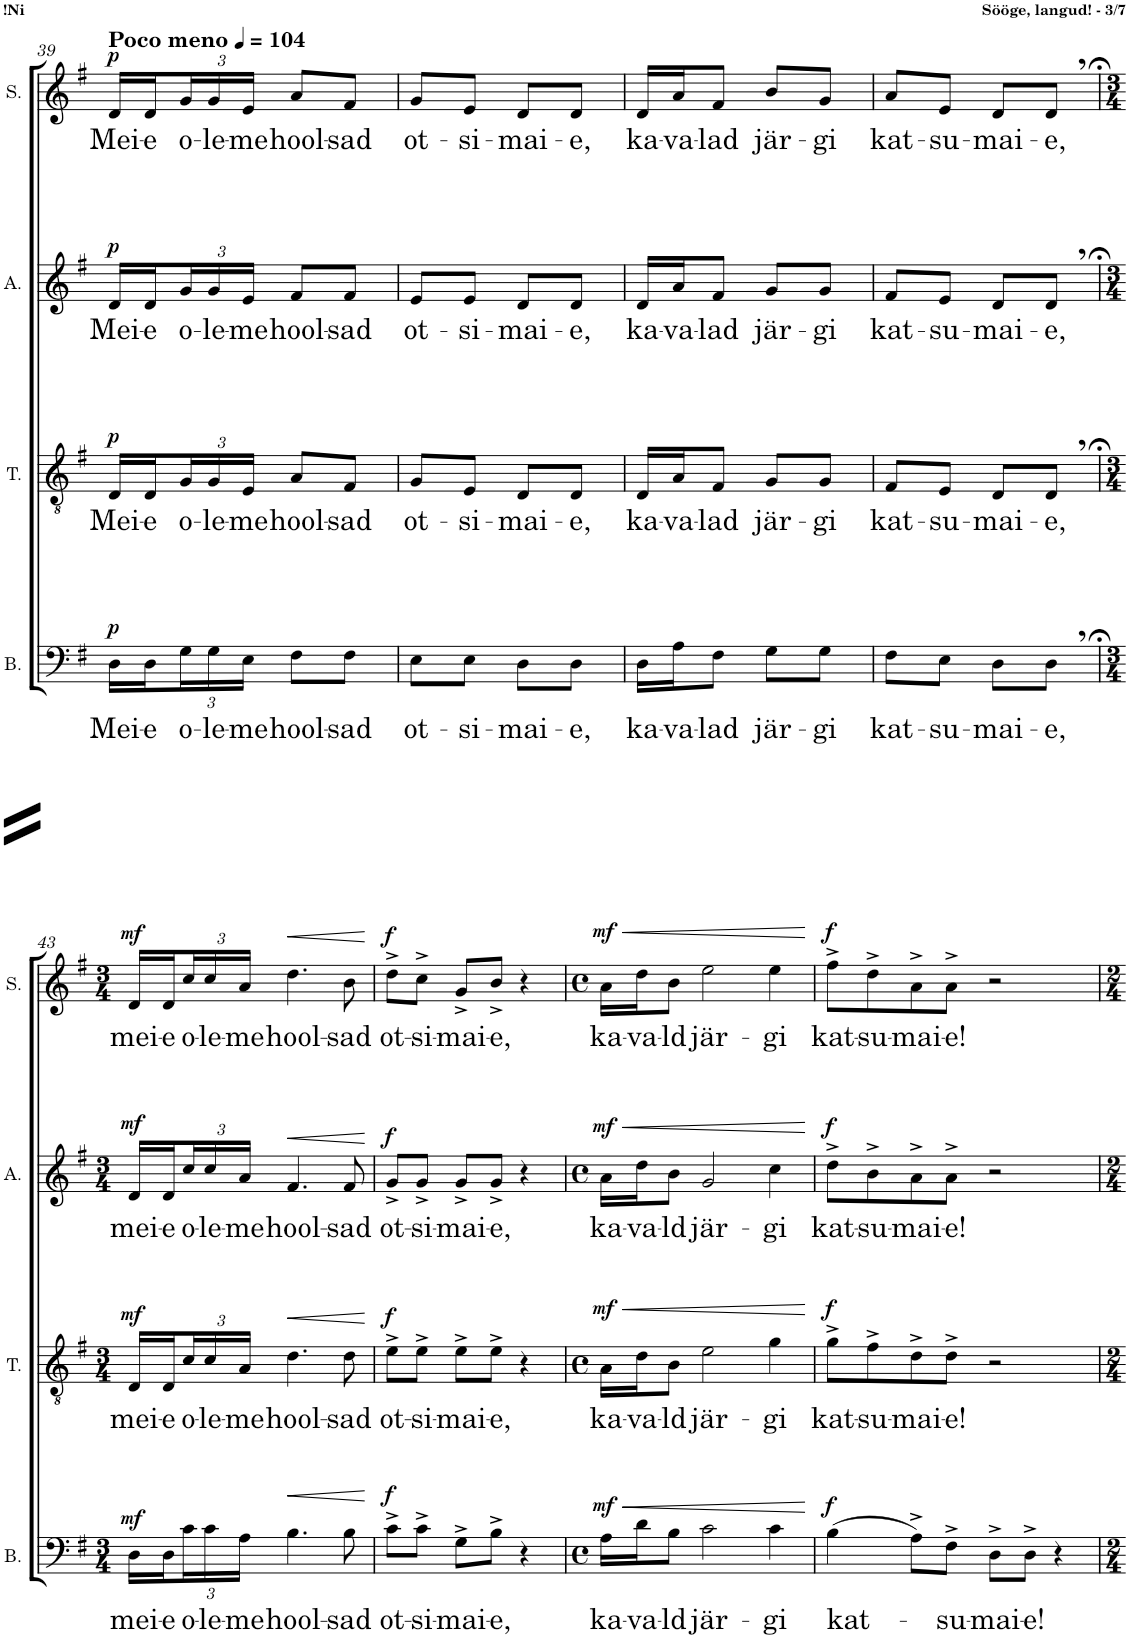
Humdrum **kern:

**kern	**text	**dynam	**kern	**text	**dynam	**kern	**text	**dynam	**kern	**text	**dynam
*part4	*part4	*part4	*part3	*part3	*part3	*part2	*part2	*part2	*part1	*part1	*part1
*staff4	*staff4	*staff4	*staff3	*staff3	*staff3	*staff2	*staff2	*staff2	*staff1	*staff1	*staff1
*I"Bass	*	*	*I"Tenor	*	*	*I"Alto	*	*	*I"Soprano	*	*
*I'B.	*	*	*I'T.	*	*	*I'A.	*	*	*I'S.	*	*
!!LO:PB:g=z
*clefF4	*	*	*clefGv2	*	*	*clefG2	*	*	*clefG2	*	*
*k[f#]	*	*	*k[f#]	*	*	*k[f#]	*	*	*k[f#]	*	*
*M2/4	*	*	*M2/4	*	*	*M2/4	*	*	*M2/4	*	*
*MM104	*	*	*MM104	*	*	*MM104	*	*	*MM104	*	*
=39	=39	=39	=39	=39	=39	=39	=39	=39	=39	=39	=39
!	!	!	!	!	!	!	!	!	!LO:TX:a:B:t=Poco meno	!	!
!	!LO:LY:b	!LO:DY:a	!	!LO:LY:b	!LO:DY:a	!	!LO:LY:b	!LO:DY:a	!	!LO:LY:b	!LO:DY:a
16D\LL	Mei-	p	16D/LL	Mei-	p	16d/LL	Mei-	p	16d/LL	Mei-	p
!	!LO:LY:b	!	!	!LO:LY:b	!	!	!LO:LY:b	!	!	!LO:LY:b	!
16D\	-e	.	16D/	-e	.	16d/	-e	.	16d/	-e	.
*Xbrackettup	*	*	*	*	*	*	*	*	*	*	*
!	!LO:LY:b	!	!	!	!	!	!	!	!	!	!
*	*	*	*Xbrackettup	*	*	*	*	*	*	*	*
!	!	!	!	!LO:LY:b	!	!	!	!	!	!	!
*	*	*	*	*	*	*Xbrackettup	*	*	*	*	*
!	!	!	!	!	!	!	!LO:LY:b	!	!	!	!
*	*	*	*	*	*	*	*	*	*Xbrackettup	*	*
!	!	!	!	!	!	!	!	!	!	!LO:LY:b	!
24G\	o-	.	24G/	o-	.	24g/	o-	.	24g/	o-	.
!	!LO:LY:b	!	!	!LO:LY:b	!	!	!LO:LY:b	!	!	!LO:LY:b	!
24G\	-le-	.	24G/	-le-	.	24g/	-le-	.	24g/	-le-	.
!	!LO:LY:b	!	!	!LO:LY:b	!	!	!LO:LY:b	!	!	!LO:LY:b	!
24E\JJ	-me	.	24E/JJ	-me	.	24e/JJ	-me	.	24e/JJ	-me	.
!	!LO:LY:b	!	!	!LO:LY:b	!	!	!LO:LY:b	!	!	!LO:LY:b	!
8F#\L	hool-	.	8A/L	hool-	.	8f#/L	hool-	.	8a/L	hool-	.
!	!LO:LY:b	!	!	!LO:LY:b	!	!	!LO:LY:b	!	!	!LO:LY:b	!
8F#\J	-sad	.	8F#/J	-sad	.	8f#/J	-sad	.	8f#/J	-sad	.
=40	=40	=40	=40	=40	=40	=40	=40	=40	=40	=40	=40
!	!LO:LY:b	!	!	!LO:LY:b	!	!	!LO:LY:b	!	!	!LO:LY:b	!
8E\L	ot-	.	8G/L	ot-	.	8e/L	ot-	.	8g/L	ot-	.
!	!LO:LY:b	!	!	!LO:LY:b	!	!	!LO:LY:b	!	!	!LO:LY:b	!
8E\J	-si-	.	8E/J	-si-	.	8e/J	-si-	.	8e/J	-si-	.
!	!LO:LY:b	!	!	!LO:LY:b	!	!	!LO:LY:b	!	!	!LO:LY:b	!
8D\L	-mai-	.	8D/L	-mai-	.	8d/L	-mai-	.	8d/L	-mai-	.
!	!LO:LY:b	!	!	!LO:LY:b	!	!	!LO:LY:b	!	!	!LO:LY:b	!
8D\J	-e,	.	8D/J	-e,	.	8d/J	-e,	.	8d/J	-e,	.
=41	=41	=41	=41	=41	=41	=41	=41	=41	=41	=41	=41
!	!LO:LY:b	!	!	!LO:LY:b	!	!	!LO:LY:b	!	!	!LO:LY:b	!
16D\LL	ka-	.	16D/LL	ka-	.	16d/LL	ka-	.	16d/LL	ka-	.
!	!LO:LY:b	!	!	!LO:LY:b	!	!	!LO:LY:b	!	!	!LO:LY:b	!
16A\J	-va-	.	16A/J	-va-	.	16a/J	-va-	.	16a/J	-va-	.
!	!LO:LY:b	!	!	!LO:LY:b	!	!	!LO:LY:b	!	!	!LO:LY:b	!
8F#\J	-lad	.	8F#/J	-lad	.	8f#/J	-lad	.	8f#/J	-lad	.
!	!LO:LY:b	!	!	!LO:LY:b	!	!	!LO:LY:b	!	!	!LO:LY:b	!
8G\L	jär-	.	8G/L	jär-	.	8g/L	jär-	.	8b/L	jär-	.
!	!LO:LY:b	!	!	!LO:LY:b	!	!	!LO:LY:b	!	!	!LO:LY:b	!
8G\J	-gi	.	8G/J	-gi	.	8g/J	-gi	.	8g/J	-gi	.
=42	=42	=42	=42	=42	=42	=42	=42	=42	=42	=42	=42
!	!LO:LY:b	!	!	!LO:LY:b	!	!	!LO:LY:b	!	!	!LO:LY:b	!
8F#\L	kat-	.	8F#/L	kat-	.	8f#/L	kat-	.	8a/L	kat-	.
!	!LO:LY:b	!	!	!LO:LY:b	!	!	!LO:LY:b	!	!	!LO:LY:b	!
8E\J	-su-	.	8E/J	-su-	.	8e/J	-su-	.	8e/J	-su-	.
!	!LO:LY:b	!	!	!LO:LY:b	!	!	!LO:LY:b	!	!	!LO:LY:b	!
8D\L	-mai-	.	8D/L	-mai-	.	8d/L	-mai-	.	8d/L	-mai-	.
!	!LO:LY:b	!	!	!LO:LY:b	!	!	!LO:LY:b	!	!	!LO:LY:b	!
8D,\J	-e,	.	8D,/J	-e,	.	8d,/J	-e,	.	8d,/J	-e,	.
!!LO:LB:g=z
=43	=43	=43	=43	=43	=43	=43	=43	=43	=43	=43	=43
*M3/4	*	*	*M3/4	*	*	*M3/4	*	*	*M3/4	*	*
!	!LO:LY:b	!LO:DY:a	!	!LO:LY:b	!LO:DY:a	!	!LO:LY:b	!LO:DY:a	!	!LO:LY:b	!LO:DY:a
16D\LL	mei-	mf	16D/LL	mei-	mf	16d/LL	mei-	mf	16d/LL	mei-	mf
!	!LO:LY:b	!	!	!LO:LY:b	!	!	!LO:LY:b	!	!	!LO:LY:b	!
16D\	-e	.	16D/	-e	.	16d/	-e	.	16d/	-e	.
!	!LO:LY:b	!	!	!LO:LY:b	!	!	!LO:LY:b	!	!	!LO:LY:b	!
24c\	o-	.	24c/	o-	.	24cc/	o-	.	24cc/	o-	.
!	!LO:LY:b	!	!	!LO:LY:b	!	!	!LO:LY:b	!	!	!LO:LY:b	!
24c\	-le-	.	24c/	-le-	.	24cc/	-le-	.	24cc/	-le-	.
!	!LO:LY:b	!	!	!LO:LY:b	!	!	!LO:LY:b	!	!	!LO:LY:b	!
24A\JJ	-me	.	24A/JJ	-me	.	24a/JJ	-me	.	24a/JJ	-me	.
!	!LO:LY:b	!LO:HP:b	!	!LO:LY:b	!LO:HP:b	!	!LO:LY:b	!LO:HP:b	!	!LO:LY:b	!LO:HP:b
4.B\	hool-	<	4.d\	hool-	<	4.f#/	hool-	<	4.dd\	hool-	<
!	!LO:LY:b	!	!	!LO:LY:b	!	!	!LO:LY:b	!	!	!LO:LY:b	!
8B\	-sad	.	8d\	-sad	.	8f#/	-sad	.	8b\	-sad	.
.	.	[	.	.	[	.	.	[	.	.	[
=44	=44	=44	=44	=44	=44	=44	=44	=44	=44	=44	=44
!	!LO:LY:b	!LO:DY:a	!	!LO:LY:b	!LO:DY:a	!	!LO:LY:b	!LO:DY:a	!	!LO:LY:b	!LO:DY:a
8c^\L	ot-	f	8e^\L	ot-	f	8g^/L	ot-	f	8dd^\L	ot-	f
!	!LO:LY:b	!	!	!LO:LY:b	!	!	!LO:LY:b	!	!	!LO:LY:b	!
8c^\J	-si-	.	8e^\J	-si-	.	8g^/J	-si-	.	8cc^\J	-si-	.
!	!LO:LY:b	!	!	!LO:LY:b	!	!	!LO:LY:b	!	!	!LO:LY:b	!
8G^\L	-mai-	.	8e^\L	-mai-	.	8g^/L	-mai-	.	8g^/L	-mai-	.
!	!LO:LY:b	!	!	!LO:LY:b	!	!	!LO:LY:b	!	!	!LO:LY:b	!
8B^\J	-e,	.	8e^\J	-e,	.	8g^/J	-e,	.	8b^/J	-e,	.
4r	.	.	4r	.	.	4r	.	.	4r	.	.
=45	=45	=45	=45	=45	=45	=45	=45	=45	=45	=45	=45
*M4/4	*	*	*M4/4	*	*	*M4/4	*	*	*M4/4	*	*
*met(c)	*	*	*met(c)	*	*	*met(c)	*	*	*met(c)	*	*
!	!LO:LY:b	!LO:HP:b	!	!LO:LY:b	!LO:HP:b	!	!LO:LY:b	!LO:HP:b	!	!LO:LY:b	!LO:HP:b
!	!	!LO:DY:n=1:a	!	!	!LO:DY:n=1:a	!	!	!LO:DY:n=1:a	!	!	!LO:DY:n=1:a
16A\LL	ka-	< mf	16A\LL	ka-	< mf	16a\LL	ka-	< mf	16a\LL	ka-	< mf
!	!LO:LY:b	!	!	!LO:LY:b	!	!	!LO:LY:b	!	!	!LO:LY:b	!
16d\J	-va-	.	16d\J	-va-	.	16dd\J	-va-	.	16dd\J	-va-	.
!	!LO:LY:b	!	!	!LO:LY:b	!	!	!LO:LY:b	!	!	!LO:LY:b	!
8B\J	-ld	.	8B\J	-ld	.	8b\J	-ld	.	8b\J	-ld	.
!	!LO:LY:b	!	!	!LO:LY:b	!	!	!LO:LY:b	!	!	!LO:LY:b	!
2c\	jär-	.	2e\	jär-	.	2g/	jär-	.	2ee\	jär-	.
!	!LO:LY:b	!	!	!LO:LY:b	!	!	!LO:LY:b	!	!	!LO:LY:b	!
4c\	-gi	.	4g\	-gi	.	4cc\	-gi	.	4ee\	-gi	.
.	.	[	.	.	[	.	.	[	.	.	[
=46	=46	=46	=46	=46	=46	=46	=46	=46	=46	=46	=46
!	!LO:LY:b	!LO:DY:a	!	!LO:LY:b	!LO:DY:a	!	!LO:LY:b	!LO:DY:a	!	!LO:LY:b	!LO:DY:a
(4B\	kat-	f	8g^\L	kat-	f	8dd^\L	kat-	f	8ff#^\L	kat-	f
!	!	!	!	!LO:LY:b	!	!	!LO:LY:b	!	!	!LO:LY:b	!
.	.	.	8f#^\	-su-	.	8b^\	-su-	.	8dd^\	-su-	.
!	!	!	!	!LO:LY:b	!	!	!LO:LY:b	!	!	!LO:LY:b	!
8A^\L)	.	.	8d^\	-mai-	.	8a^\	-mai-	.	8a^\	-mai-	.
!	!LO:LY:b	!	!	!LO:LY:b	!	!	!LO:LY:b	!	!	!LO:LY:b	!
8F#^\J	-su-	.	8d^\J	-e!	.	8a^\J	-e!	.	8a^\J	-e!	.
!	!LO:LY:b	!	!	!	!	!	!	!	!	!	!
8D^\L	-mai-	.	2r	.	.	2r	.	.	2r	.	.
!	!LO:LY:b	!	!	!	!	!	!	!	!	!	!
8D^\J	-e!	.	.	.	.	.	.	.	.	.	.
4r	.	.	.	.	.	.	.	.	.	.	.
=	=	=	=	=	=	=	=	=	=	=	=
*-	*-	*-	*-	*-	*-	*-	*-	*-	*-	*-	*-
